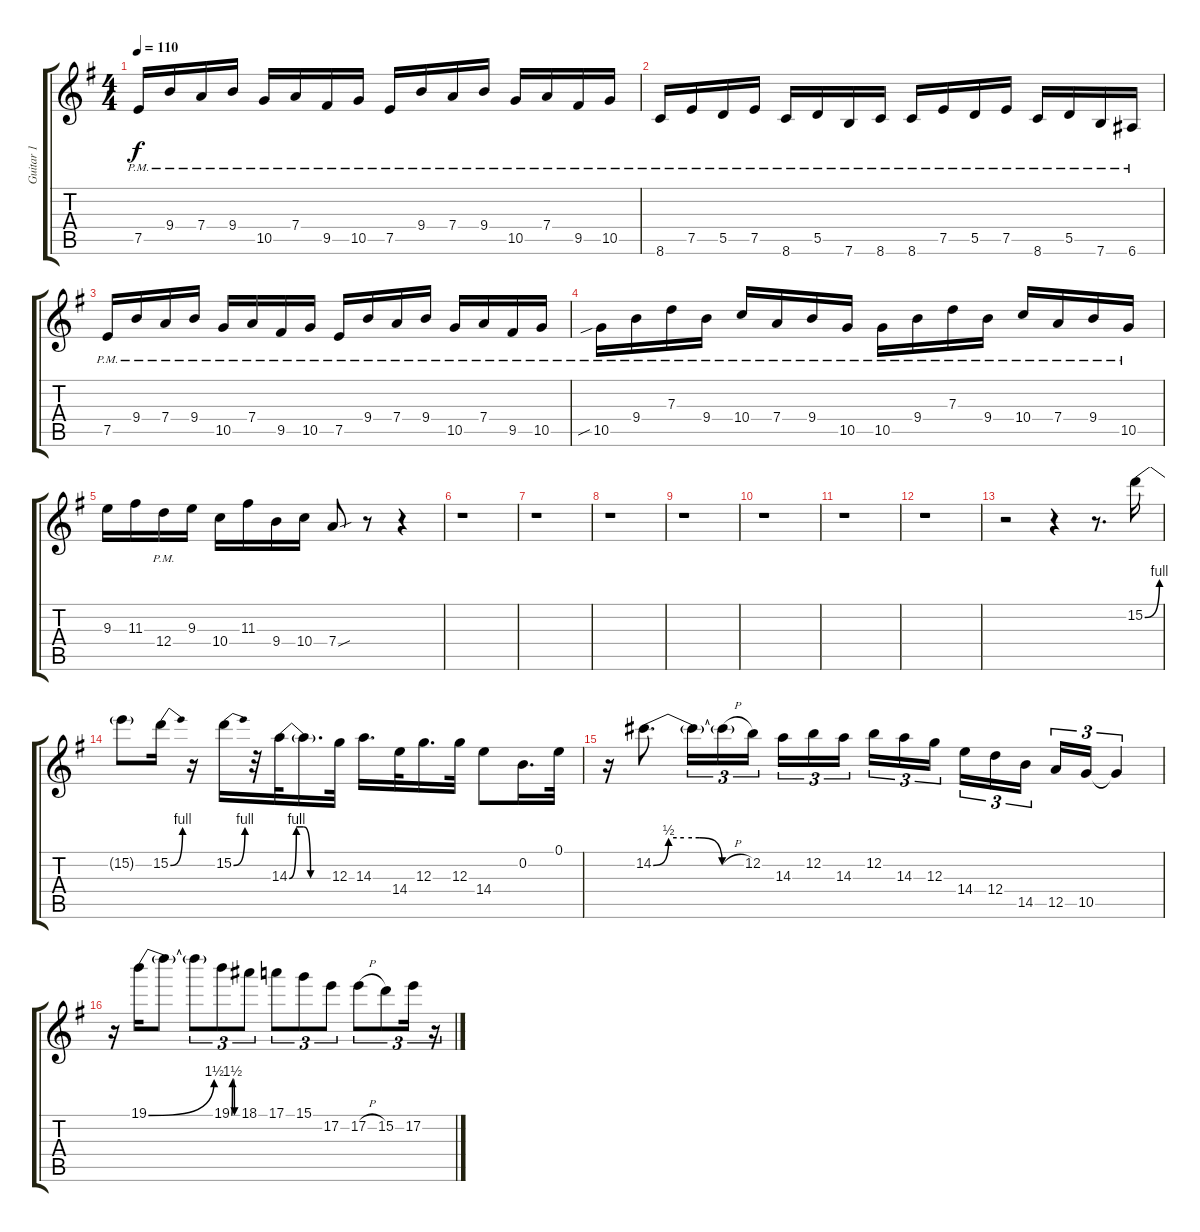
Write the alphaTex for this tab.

\track ("Guitar 1" "Guitar 1") {instrument distortionguitar}
\staff {score tabs}
\tuning (E4 B3 G3 D3 A2 E2) {hide}
\ts (4 4)
\tempo 110
\clef g2
\ks g
7.5{pm}.16{dy f} 9.4{pm}.16 7.4{pm}.16 9.4{pm}.16 10.5{pm}.16 7.4{pm}.16 9.5{pm}.16 10.5{pm}.16 7.5{pm}.16 9.4{pm}.16 7.4{pm}.16 9.4{pm}.16 10.5{pm}.16 7.4{pm}.16 9.5{pm}.16 10.5{pm}.16 |
8.6{pm}.16 7.5{pm}.16 5.5{pm}.16 7.5{pm}.16 8.6{pm}.16 5.5{pm}.16 7.6{pm}.16 8.6{pm}.16 8.6{pm}.16 7.5{pm}.16 5.5{pm}.16 7.5{pm}.16 8.6{pm}.16 5.5{pm}.16 7.6{pm}.16 6.6{pm}.16 |
7.5{pm}.16 9.4{pm}.16 7.4{pm}.16 9.4{pm}.16 10.5{pm}.16 7.4{pm}.16 9.5{pm}.16 10.5{pm}.16 7.5{pm}.16 9.4{pm}.16 7.4{pm}.16 9.4{pm}.16 10.5{pm}.16 7.4{pm}.16 9.5{pm}.16 10.5{pm}.16 |
10.5{sib pm}.16 9.4{pm}.16 7.3{pm}.16 9.4{pm}.16 10.4{pm}.16 7.4{pm}.16 9.4{pm}.16 10.5{pm}.16 10.5{pm}.16 9.4{pm}.16 7.3{pm}.16 9.4{pm}.16 10.4{pm}.16 7.4{pm}.16 9.4{pm}.16 10.5{pm}.16 |
9.3.16 11.3.16 12.4{pm}.16 9.3.16 10.4.16 11.3.16 9.4.16 10.4.16 7.4{sou}.8 r.8 r.4 |
r.1 |
r.1 |
r.1 |
r.1 |
r.1 |
r.1 |
r.1 |
r.2 r.4 r.8{d} 15.2{be (bend 0 0 60 4)}.16 |
15.2{t}.8 15.2{be (bend 0 0 60 4)}.16 r.16 15.2{be (bend 0 0 60 4)}.16 r.32 14.3{be (custom 0 0 10 4 20 4 30 0 60 0)}.32 14.3{t}.16{d} 12.3.32 14.3.16{d} 14.4.32 12.3.16{d} 12.3.32 14.4.8 0.2.16{d} 0.1.32 |
r.16 14.2{be (custom 0 0 10 2 20 2 30 2 45 0 60 0)}.8{d} 14.2{t}.16{tu (3 2)} 14.2{h t}.16{tu (3 2)} 12.2.16{tu (3 2) beam splitsecondary} 14.3.16{tu (3 2)} 12.2.16{tu (3 2)} 14.3.16{tu (3 2)} 12.2.16{tu (3 2)} 14.3.16{tu (3 2)} 12.3.16{tu (3 2) beam splitsecondary} 14.4.16{tu (3 2)} 12.4.16{tu (3 2)} 14.5.16{tu (3 2)} 12.5.16{tu (3 2)} 10.5.16{tu (3 2)} 10.5{t}.4{tu (3 2)} |
r.16 19.1{be (bend 0 0 60 6)}.16 19.1{t}.8 19.1{t}.8{tu (3 2)} 19.1{be (custom 0 0 10 6 20 6 30 0 60 0)}.8{tu (3 2)} 18.1.8{tu (3 2)} 17.1.8{tu (3 2)} 15.1.8{tu (3 2)} 17.2.8{tu (3 2)} 17.2{h}.8{tu (3 2)} 15.2.8{tu (3 2)} 17.2.16{tu (3 2)} r.16{tu (3 2)}
